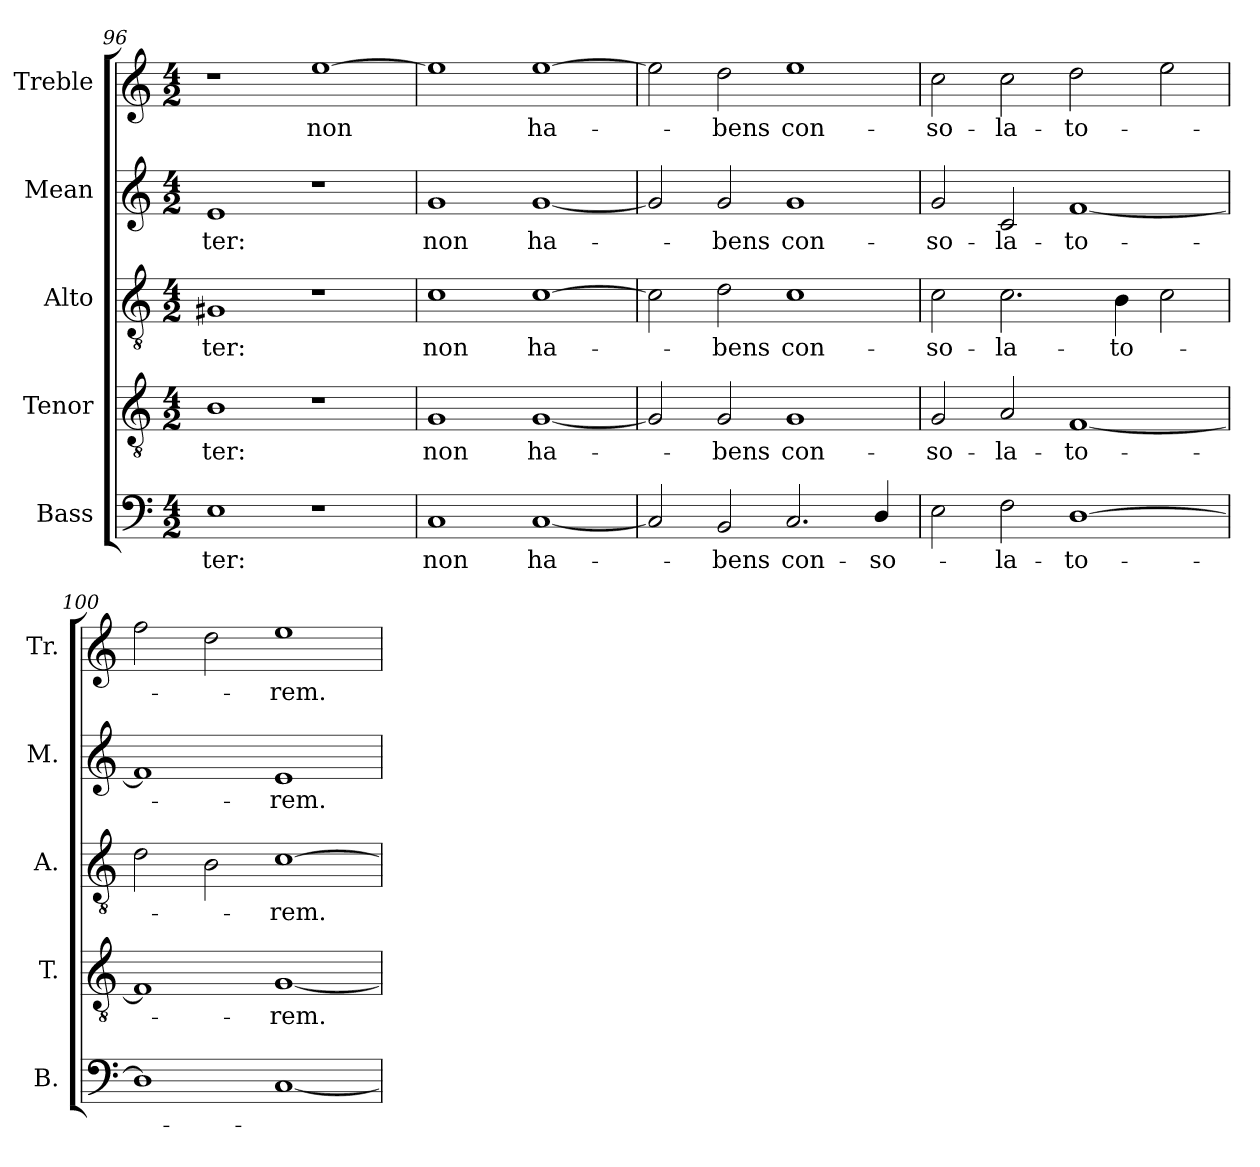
**kern	**text	**kern	**text	**kern	**text	**kern	**text	**kern	**text
*part5	*part5	*part4	*part4	*part3	*part3	*part2	*part2	*part1	*part1
*staff5	*staff5	*staff4	*staff4	*staff3	*staff3	*staff2	*staff2	*staff1	*staff1
*I"Bass	*	*I"Tenor	*	*I"Alto	*	*I"Mean	*	*I"Treble	*
*I'B.	*	*I'T.	*	*I'A.	*	*I'M.	*	*I'Tr.	*
*clefF4	*	*clefGv2	*	*clefGv2	*	*clefG2	*	*clefG2	*
*	*	*ITrd7c12	*	*ITrd7c12	*	*	*	*	*
*k[]	*	*k[]	*	*k[]	*	*k[]	*	*k[]	*
*C:	*	*C:	*	*C:	*	*C:	*	*C:	*
*M4/2	*	*M4/2	*	*M4/2	*	*M4/2	*	*M4/2	*
=96	=96	=96	=96	=96	=96	=96	=96	=96	=96
!	!LO:LY:b:color=#000000	!	!	!	!	!	!	!	!
!	!	!	!LO:LY:b:color=#000000	!	!	!	!	!	!
!	!	!	!	!	!LO:LY:b:color=#000000	!	!	!	!
!	!	!	!	!	!	!	!LO:LY:b:color=#000000	!	!
1Ei	-ter:	1BBi	-ter:	1GG#Xi	-ter:	1ei	-ter:	1r	.
!	!	!	!	!	!	!	!	!	!LO:LY:b:color=#000000
1r	.	1r	.	1r	.	1r	.	[>1eei	non
=97	=97	=97	=97	=97	=97	=97	=97	=97	=97
!	!LO:LY:b:color=#000000	!	!	!	!	!	!	!	!
!	!	!	!LO:LY:b:color=#000000	!	!	!	!	!	!
!	!	!	!	!	!LO:LY:b:color=#000000	!	!	!	!
!	!	!	!	!	!	!	!LO:LY:b:color=#000000	!	!
1Ci	non	1GGi	non	1Ci	non	1gi	non	1eei]	.
!	!LO:LY:b:color=#000000	!	!	!	!	!	!	!	!
!	!	!	!LO:LY:b:color=#000000	!	!	!	!	!	!
!	!	!	!	!	!LO:LY:b:color=#000000	!	!	!	!
!	!	!	!	!	!	!	!LO:LY:b:color=#000000	!	!
!	!	!	!	!	!	!	!	!	!LO:LY:b:color=#000000
[<1Ci	ha-	[<1GGi	ha-	[>1Ci	ha-	[<1gi	ha-	[>1eei	ha-
=98	=98	=98	=98	=98	=98	=98	=98	=98	=98
2Ci/]	.	2GGi/]	.	2Ci\]	.	2gi/]	.	2eei\]	.
!	!LO:LY:b:color=#000000	!	!	!	!	!	!	!	!
!	!	!	!LO:LY:b:color=#000000	!	!	!	!	!	!
!	!	!	!	!	!LO:LY:b:color=#000000	!	!	!	!
!	!	!	!	!	!	!	!LO:LY:b:color=#000000	!	!
!	!	!	!	!	!	!	!	!	!LO:LY:b:color=#000000
2BBi/	-bens	2GGi/	-bens	2Di\	-bens	2gi/	-bens	2ddi\	-bens
!	!LO:LY:b:color=#000000	!	!	!	!	!	!	!	!
!	!	!	!LO:LY:b:color=#000000	!	!	!	!	!	!
!	!	!	!	!	!LO:LY:b:color=#000000	!	!	!	!
!	!	!	!	!	!	!	!LO:LY:b:color=#000000	!	!
!	!	!	!	!	!	!	!	!	!LO:LY:b:color=#000000
2.Ci/	con-	1GGi	con-	1Ci	con-	1gi	con-	1eei	con-
!	!LO:LY:b:color=#000000	!	!	!	!	!	!	!	!
4Di/	-so-	.	.	.	.	.	.	.	.
=99	=99	=99	=99	=99	=99	=99	=99	=99	=99
!	!	!	!LO:LY:b:color=#000000	!	!	!	!	!	!
!	!	!	!	!	!LO:LY:b:color=#000000	!	!	!	!
!	!	!	!	!	!	!	!LO:LY:b:color=#000000	!	!
!	!	!	!	!	!	!	!	!	!LO:LY:b:color=#000000
2Ei\	.	2GGi/	-so-	2Ci\	-so-	2gi/	-so-	2cci\	-so-
!	!LO:LY:b:color=#000000	!	!	!	!	!	!	!	!
!	!	!	!LO:LY:b:color=#000000	!	!	!	!	!	!
!	!	!	!	!	!LO:LY:b:color=#000000	!	!	!	!
!	!	!	!	!	!	!	!LO:LY:b:color=#000000	!	!
!	!	!	!	!	!	!	!	!	!LO:LY:b:color=#000000
2Fi\	-la-	2AAi/	-la-	2.Ci\	-la-	2ci/	-la-	2cci\	-la-
!	!LO:LY:b:color=#000000	!	!	!	!	!	!	!	!
!	!	!	!LO:LY:b:color=#000000	!	!	!	!	!	!
!	!	!	!	!	!	!	!LO:LY:b:color=#000000	!	!
!	!	!	!	!	!	!	!	!	!LO:LY:b:color=#000000
[>1Di	-to-	[<1FFi	-to-	.	.	[<1fi	-to-	2ddi\	-to-
!	!	!	!	!	!LO:LY:b:color=#000000	!	!	!	!
.	.	.	.	4BBi\	-to-	.	.	.	.
.	.	.	.	2Ci\	.	.	.	2eei\	.
=100	=100	=100	=100	=100	=100	=100	=100	=100	=100
1Di]	.	1FFi]	.	2Di\	.	1fi]	.	2ffi\	.
.	.	.	.	2BBi\	.	.	.	2ddi\	.
!	!	!	!LO:LY:b:color=#000000	!	!	!	!	!	!
!	!	!	!	!	!LO:LY:b:color=#000000	!	!	!	!
!	!	!	!	!	!	!	!LO:LY:b:color=#000000	!	!
!	!	!	!	!	!	!	!	!	!LO:LY:b:color=#000000
[<1Ci	.	[<1GGi	-rem.	[>1Ci	-rem.	1ei	-rem.	1eei	-rem.
=	=	=	=	=	=	=	=	=	=
*-	*-	*-	*-	*-	*-	*-	*-	*-	*-
